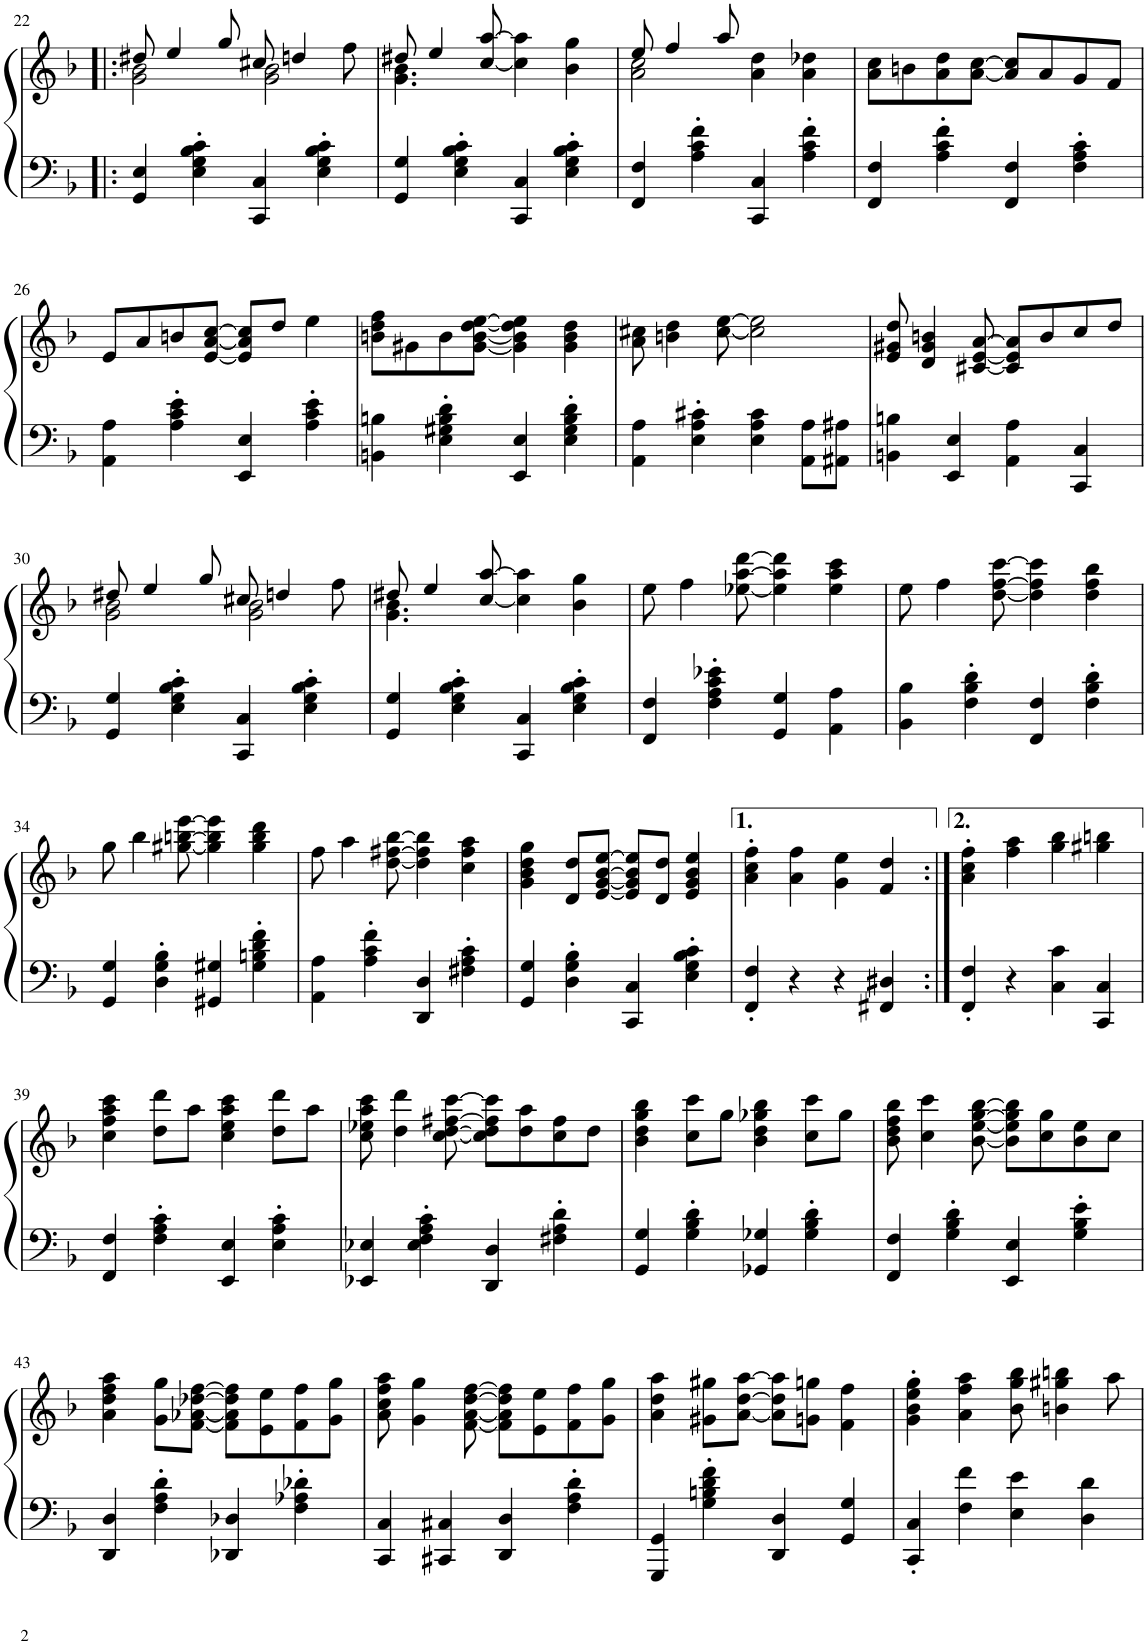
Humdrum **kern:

**kern	**kern
*part1	*part1
*staff2	*staff1
*I"Piano	*
*I'Pno.	*
!!LO:PB:g=z
*clefF4	*clefG2
*k[b-]	*k[b-]
*F:	*F:
*M4/4	*M4/4
*met(c)	*met(c)
=22!|:	=22!|:
*	*^
4GG/ 4E/	8dd#X/	2g\ 2b-\
.	4ee/	.
4E\' 4G\' 4B-\' 4c\'	.	.
.	8gg/	.
4CC/ 4C/	8cc#X/	2g\ 2b-\
.	4ddn/	.
4E\' 4G\' 4B-\' 4c\'	.	.
.	8ff\	.
=23	=23	=23
4GG/ 4G/	8dd#X/	4.g\ 4.b-\
.	4ee/	.
4E\' 4G\' 4B-\' 4c\'	.	.
.	[8cc/ [8aa/	2ryy
4CC/ 4C/	4cc\] 4aa\]	.
4E\' 4G\' 4B-\' 4c\'	4b-\ 4gg\	.
.	.	8ryy
=24	=24	=24
4FF/ 4F/	8ee/	2a\ 2cc\
.	4ff/	.
4A\' 4c\' 4f\'	.	.
.	8aa/	.
4CC/ 4C/	4a\ 4dd\	2ryy
4A\' 4c\' 4f\'	4a\ 4dd-X\	.
*	*v	*v
=25	=25
4FF/ 4F/	8a\ 8cc\L
.	8bn\
4A\' 4c\' 4f\'	8a\ 8dd\
.	[8a\ [8cc\J
4FF/ 4F/	8a/] 8cc/]L
.	8a/
4F\' 4A\' 4c\'	8g/
.	8f/J
!!LO:LB:g=z
=26	=26
4AA\ 4A\	8e/L
.	8a/
4A\' 4c\' 4e\'	8bn/
.	[8e/ [8a/ [8cc/J
4EE/ 4E/	8e/] 8a/] 8cc/]L
.	8dd/J
4A\' 4c\' 4e\'	4ee\
=27	=27
4BBn\ 4Bn\	8bn\ 8dd\ 8ff\L
.	8g#X\
4E\' 4G#X\' 4B\' 4d\'	8b\
.	[8g#\ [8b\ [8dd\ [8ee\J
4EE/ 4E/	4g#\] 4b\] 4dd\] 4ee\]
4E\' 4G#\' 4B\' 4d\'	4g#\ 4b\ 4dd\
=28	=28
4AA\ 4A\	8a\ 8cc#X\
.	4bn\ 4dd\
4E\' 4A\' 4c#X\'	.
.	[8cc#\ [8ee\
4E\ 4A\ 4c#\	2cc#\] 2ee\]
8AA\ 8A\L	.
8AA#X\ 8A#X\J	.
=29	=29
4BBn\ 4Bn\	8e/ 8g#X/ 8dd/
.	4d/ 4g#/ 4bn/
4EE/ 4E/	.
.	[8c#X/ [8e/ [8a/
4AA\ 4A\	8c#/] 8e/] 8a/]L
.	8b/
4CC/ 4C/	8cc/
.	8dd/J
!!LO:LB:g=z
=30	=30
*	*^
4GG/ 4G/	8dd#X/	2g\ 2b-\
.	4ee/	.
4E\' 4G\' 4B-\' 4c\'	.	.
.	8gg/	.
4CC/ 4C/	8cc#X/	2g\ 2b-\
.	4ddn/	.
4E\' 4G\' 4B-\' 4c\'	.	.
.	8ff\	.
=31	=31	=31
4GG/ 4G/	8dd#X/	4.g\ 4.b-\
.	4ee/	.
4E\' 4G\' 4B-\' 4c\'	.	.
.	[8cc/ [8aa/	2ryy
4CC/ 4C/	4cc\] 4aa\]	.
4E\' 4G\' 4B-\' 4c\'	4b-\ 4gg\	.
.	.	8ryy
*	*v	*v
=32	=32
4FF/ 4F/	8ee\
.	4ff\
4F\' 4A\' 4c\' 4e-X\'	.
.	[8ee-X\ [8aa\ [8ddd\
4GG/ 4G/	4ee-\] 4aa\] 4ddd\]
4AA\ 4A\	4ee-\ 4aa\ 4ccc\
=33	=33
4BB-\ 4B-\	8ee\
.	4ff\
4F\' 4B-\' 4d\'	.
.	[8dd\ [8ff\ [8ccc\
4FF/ 4F/	4dd\] 4ff\] 4ccc\]
4F\' 4B-\' 4d\'	4dd\ 4ff\ 4bb-\
!!LO:LB:g=z
=34	=34
4GG/ 4G/	8gg\
.	4bb-\
4D\' 4G\' 4B-\'	.
.	[8gg#X\ [8bbn\ [8eee\
4GG#X/ 4G#X/	4gg#\] 4bb\] 4eee\]
4G#\' 4Bn\' 4d\' 4f\'	4gg#\ 4bb\ 4ddd\
=35	=35
4AA\ 4A\	8ff\
.	4aa\
4A\' 4c\' 4f\'	.
.	[8dd\ [8ff#X\ [8bb-\
4DD/ 4D/	4dd\] 4ff#\] 4bb-\]
4F#X\' 4A\' 4c\'	4cc\ 4ff#\ 4aa\
=36	=36
4GG/ 4G/	4g\ 4b-\ 4dd\ 4gg\
4D\' 4G\' 4B-\'	8d/ 8dd/L
.	[8e/ [8g/ [8b-/ [8ee/J
4CC/ 4C/	8e/] 8g/] 8b-/] 8ee/]L
.	8d/ 8dd/J
4E\' 4G\' 4B-\' 4c\'	4e/ 4g/ 4b-/ 4ee/
=37	=37
4FF/' 4F/'	4a\' 4cc\' 4ff\'
4r	4a\ 4ff\
4r	4g\ 4ee\
4FF#X/ 4D#X/	4f/ 4dd/
=38:|!	=38:|!
4FF/' 4F/'	4a\' 4cc\' 4ff\'
4r	4ff\ 4aa\
4C\ 4c\	4gg\ 4bb-\
4CC/ 4C/	4gg#X\ 4bbn\
!!LO:LB:g=z
=39	=39
4FF/ 4F/	4cc\ 4ff\ 4aa\ 4ccc\
4F\' 4A\' 4c\'	8dd\ 8ddd\L
.	8aa\J
4EE/ 4E/	4cc\ 4ee\ 4aa\ 4ccc\
4E\' 4A\' 4c\'	8dd\ 8ddd\L
.	8aa\J
=40	=40
4EE-X/ 4E-X/	8cc\ 8ee-X\ 8aa\ 8ccc\
.	4dd\ 4ddd\
4E-\' 4F\' 4A\' 4c\'	.
.	[8cc\ [8dd\ [8ff#X\ [8ccc\
4DD/ 4D/	8cc\] 8dd\] 8ff#\] 8ccc\]L
.	8dd\ 8aa\
4F#X\' 4A\' 4d\'	8cc\ 8ff#\
.	8dd\J
=41	=41
4GG/ 4G/	4b-\ 4dd\ 4gg\ 4bb-\
4G\' 4B-\' 4d\'	8cc\ 8ccc\L
.	8gg\J
4GG-X/ 4G-X/	4b-\ 4dd\ 4gg-X\ 4bb-\
4G-\' 4B-\' 4d\'	8cc\ 8ccc\L
.	8gg-\J
=42	=42
4FF/ 4F/	8b-\ 8dd\ 8ff\ 8bb-\
.	4cc\ 4ccc\
4G\' 4B-\' 4d\'	.
.	[8b-\ [8ee\ [8gg\ [8bb-\
4EE/ 4E/	8b-\] 8ee\] 8gg\] 8bb-\]L
.	8cc\ 8gg\
4G\' 4B-\' 4e\'	8b-\ 8ee\
.	8cc\J
!!LO:LB:g=z
=43	=43
4DD/ 4D/	4a\ 4dd\ 4ff\ 4aa\
4F\' 4A\' 4d\'	8g\ 8gg\L
.	[8f\ [8a-X\ [8dd-X\ [8ff\J
4DD-X/ 4D-X/	8f\] 8a-\] 8dd-\] 8ff\]L
.	8e\ 8ee\
4F\' 4A-X\' 4d-X\'	8f\ 8ff\
.	8g\ 8gg\J
=44	=44
4CC/ 4C/	8a\ 8cc\ 8ff\ 8aa\
.	4g\ 4gg\
4CC#X/ 4C#X/	.
.	[8f\ [8a\ [8dd\ [8ff\
4DD/ 4D/	8f\] 8a\] 8dd\] 8ff\]L
.	8e\ 8ee\
4F\' 4A\' 4d\'	8f\ 8ff\
.	8g\ 8gg\J
=45	=45
4GGG/ 4GG/	4a\ 4dd\ 4aa\
4G\' 4Bn\' 4d\' 4f\'	8g#X\ 8gg#X\L
.	[8a\ [8dd\ [8aa\J
4DD/ 4D/	8a\] 8dd\] 8aa\]L
.	8gn\ 8ggn\J
4GG/ 4G/	4f\ 4ff\
=46	=46
4CC/' 4C/'	4g\' 4b-\' 4ee\' 4gg\'
4F\ 4f\	4a\ 4ff\ 4aa\
4E\ 4e\	8b-\ 8gg\ 8bb-\
.	4bn\ 4gg#X\ 4bbn\
4D\ 4d\	.
.	8aa\
=	=
*-	*-
